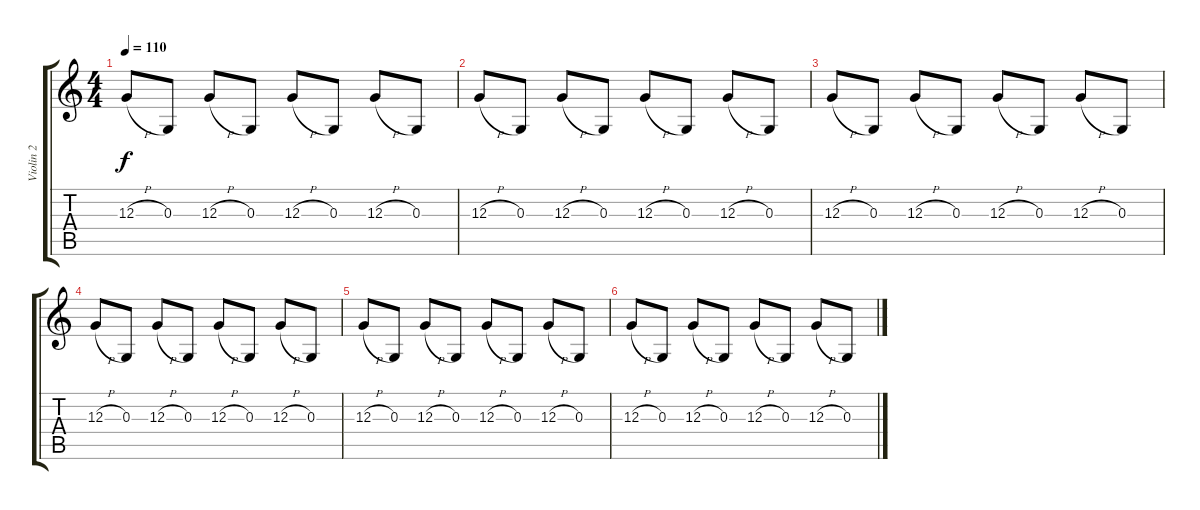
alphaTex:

\track ("Violin 2" "Violin 2") {instrument violin}
\staff {score tabs}
\tuning (E4 B3 G3 D3 A2 E2) {hide}
\ts (4 4)
\tempo 110
\clef g2
\ks c
12.3{h}.8{dy f} 0.3.8 12.3{h}.8 0.3.8 12.3{h}.8 0.3.8 12.3{h}.8 0.3.8 |
12.3{h}.8 0.3.8 12.3{h}.8 0.3.8 12.3{h}.8 0.3.8 12.3{h}.8 0.3.8 |
12.3{h}.8 0.3.8 12.3{h}.8 0.3.8 12.3{h}.8 0.3.8 12.3{h}.8 0.3.8 |
12.3{h}.8 0.3.8 12.3{h}.8 0.3.8 12.3{h}.8 0.3.8 12.3{h}.8 0.3.8 |
12.3{h}.8 0.3.8 12.3{h}.8 0.3.8 12.3{h}.8 0.3.8 12.3{h}.8 0.3.8 |
12.3{h}.8 0.3.8 12.3{h}.8 0.3.8 12.3{h}.8 0.3.8 12.3{h}.8 0.3.8
